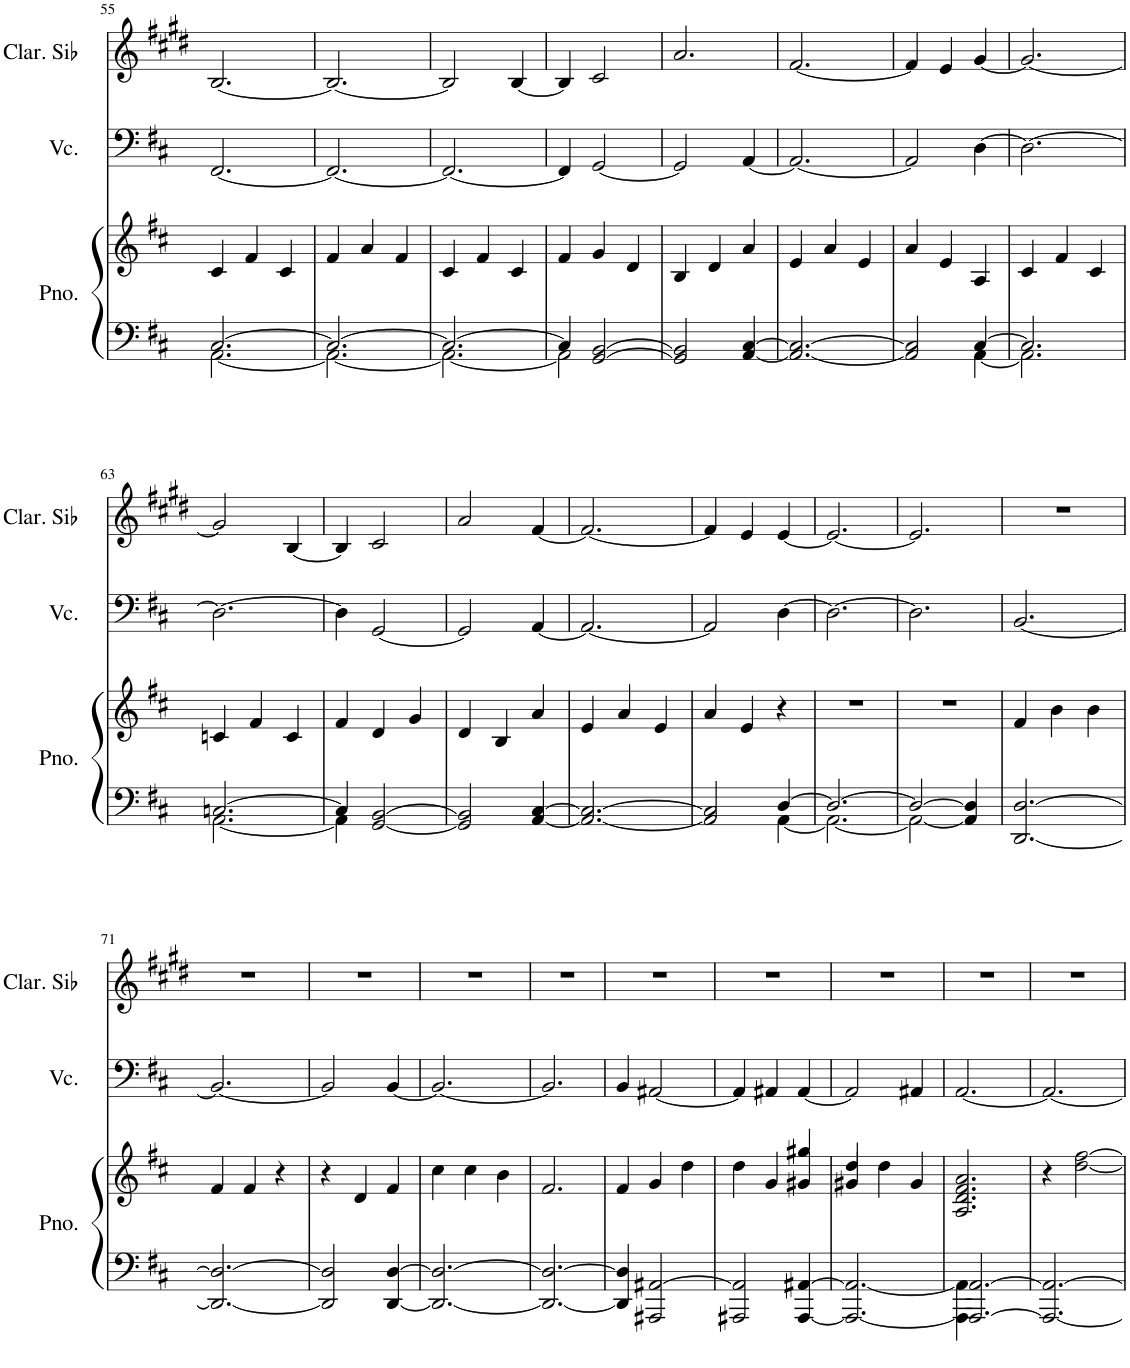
**kern	**kern	**kern	**kern
*part3	*part3	*part2	*part1
*staff4	*staff3	*staff2	*staff1
*I"Piano	*	*I"Cello	*I"Clarinette en Sib
*I'Pno.	*	*	*I'Clar. Sib
!!LO:PB:g=z
*clefF4	*clefG2	*clefF4	*clefG2
*	*	*	*Trd1c2
*k[f#c#]	*k[f#c#]	*k[f#c#]	*k[f#c#g#d#]
*M3/4	*M3/4	*M3/4	*M3/4
=55	=55	=55	=55
*^	*	*	*
[2.C#/	[2.AA\	4c#/	[2.FF#/	[2.B/
.	.	4f#/	.	.
.	.	4c#/	.	.
=56	=56	=56	=56	=56
2.C#/_	2.AA\_	4f#/	2.FF#/_	2.B/_
.	.	4a/	.	.
.	.	4f#/	.	.
=57	=57	=57	=57	=57
2.C#/_	2.AA\_	4c#/	2.FF#/_	2B/]
.	.	4f#/	.	.
.	.	4c#/	.	[4B/
=58	=58	=58	=58	=58
4C#/]	2AA\]	4f#/	4FF#/]	4B/]
[2GG/ [2BB/	.	4g/	[2GG/	2c#/
.	4ryy	4d/	.	.
*v	*v	*	*	*
=59	=59	=59	=59
2GG/] 2BB/]	4B/	2GG/]	2.a/
.	4d/	.	.
[4AA/ [4C#/	4a/	[4AA/	.
=60	=60	=60	=60
2.AA/_ 2.C#/_	4e/	2.AA/_	[2.f#/
.	4a/	.	.
.	4e/	.	.
=61	=61	=61	=61
*^	*	*	*
2AA/] 2C#/]	2ryy	4a/	2AA/]	4f#/]
.	.	4e/	.	4e/
[4C#/	[4AA\	4A/	[4D\	[4g#/
=62	=62	=62	=62	=62
2.C#/]	2.AA\]	4c#/	2.D\_	2.g#/_
.	.	4f#/	.	.
.	.	4c#/	.	.
!!LO:LB:g=z
=63	=63	=63	=63	=63
[2.Cn/	[2.AA\	4cn/	2.D\_	2g#/]
.	.	4f#/	.	.
.	.	4c/	.	[4B/
=64	=64	=64	=64	=64
4C/]	4AA\]	4f#/	4D\]	4B/]
[2GG/ [2BB/	2ryy	4d/	[2GG/	2c#/
.	.	4g/	.	.
*v	*v	*	*	*
=65	=65	=65	=65
2GG/] 2BB/]	4d/	2GG/]	2a/
.	4B/	.	.
[4AA/ [4C#/	4a/	[4AA/	[4f#/
=66	=66	=66	=66
2.AA/_ 2.C#/_	4e/	2.AA/_	2.f#/_
.	4a/	.	.
.	4e/	.	.
=67	=67	=67	=67
*^	*	*	*
2AA/] 2C#/]	2ryy	4a/	2AA/]	4f#/]
.	.	4e/	.	4e/
[4D/	[4AA\	4r	[4D\	[4e/
=68	=68	=68	=68	=68
2.D/_	2.AA\_	2.r	2.D\_	2.e/_
=69	=69	=69	=69	=69
2D/_	2AA\_	2.r	2.D\]	2.e/]
4AA/] 4D/]	4ryy	.	.	.
*v	*v	*	*	*
=70	=70	=70	=70
[2.DD/ [2.D/	4f#/	[2.BB/	2.r
.	4b\	.	.
.	4b\	.	.
!!LO:LB:g=z
=71	=71	=71	=71
2.DD/_ 2.D/_	4f#/	2.BB/_	2.r
.	4f#/	.	.
.	4r	.	.
=72	=72	=72	=72
2DD/] 2D/]	4r	2BB/]	2.r
.	4d/	.	.
[4DD/ [4D/	4f#/	[4BB/	.
=73	=73	=73	=73
2.DD/_ 2.D/_	4cc#\	2.BB/_	2.r
.	4cc#\	.	.
.	4b\	.	.
=74	=74	=74	=74
2.DD/_ 2.D/_	2.f#/	2.BB/]	2.r
=75	=75	=75	=75
4DD/] 4D/]	4f#/	4BB/	2.r
2AAA#X/ [2AA#X/	4g/	[2AA#X/	.
.	4dd\	.	.
=76	=76	=76	=76
*	*^	*	*
2AAA#X/ 2AA#/]	4dd\	2ryy	4AA#/]	2.r
.	4g/	.	4AA#X/	.
[4AAA#/ [4AA#X/	4gg#X/	4g#X/	[4AA#/	.
=77	=77	=77	=77	=77
2.AAA#/_ 2.AA#/_	4dd/	4g#X/	2AA#/]	2.r
.	4dd\	2ryy	.	.
.	4g#/	.	4AA#X/	.
*	*v	*v	*	*
=78	=78	=78	=78
*^	*	*	*
[2.AAA/ [2.AA/	4AAA#\] 4AA#\]	2.A/ 2.d/ 2.f#/ 2.a/	[2.AA/	2.r
.	2ryy	.	.	.
*v	*v	*	*	*
=79	=79	=79	=79
2.AAA/_ 2.AA/_	4r	2.AA/_	2.r
.	[2dd\ [2ff#\	.	.
=	=	=	=
*-	*-	*-	*-
